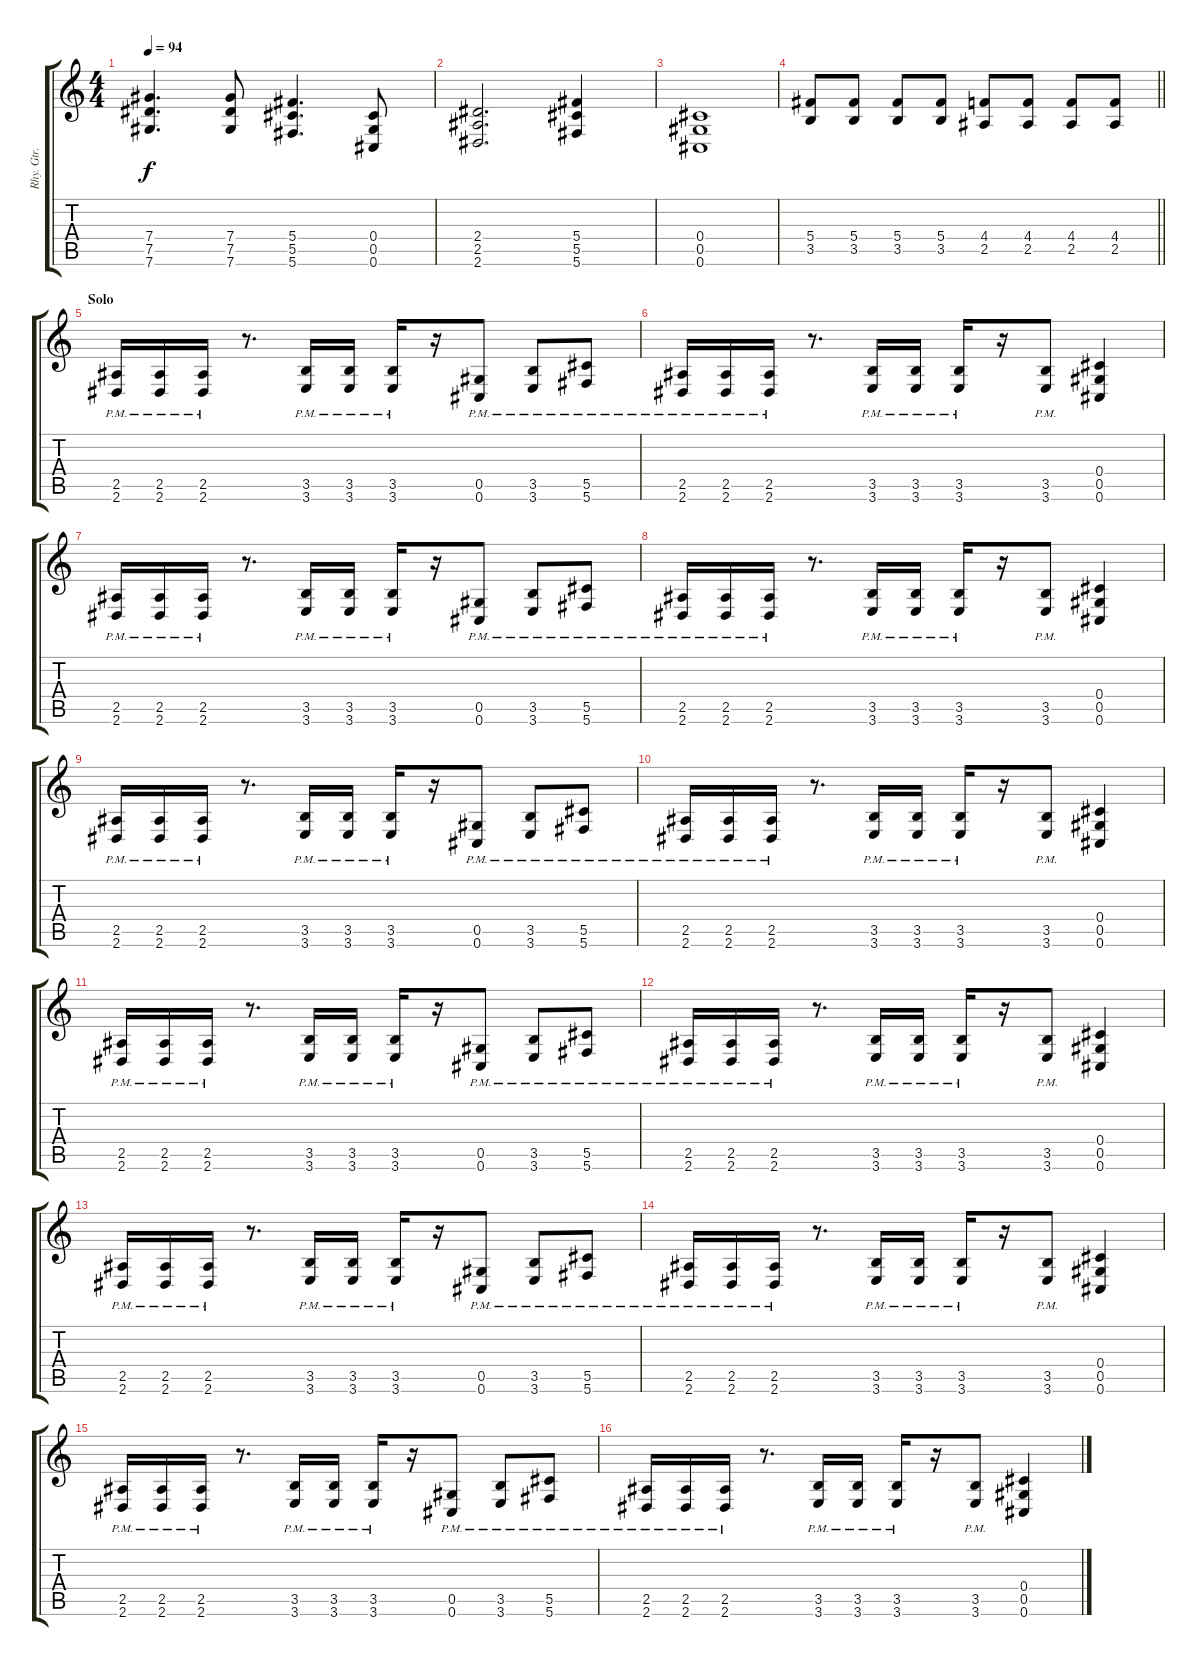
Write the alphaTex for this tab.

\track ("Rhy. Gtr. 2" "Rhy. Gtr. ") {instrument distortionguitar}
\staff {score tabs}
\tuning (Eb4 Bb3 Gb3 Db3 Ab2 Db2) {hide}
\ts (4 4)
\tempo 94
\clef g2
\ks c
(7.4 7.5 7.6).4{d dy f} (7.4 7.5 7.6).8 (5.4 5.5 5.6).4{d} (0.4 0.5 0.6).8 |
(2.4 2.5 2.6).2{d} (5.4 5.5 5.6).4 |
(0.4 0.5 0.6).1 |
\barLineRight lightlight
(5.4 3.5).8 (5.4 3.5).8 (5.4 3.5).8 (5.4 3.5).8 (4.4 2.5).8 (4.4 2.5).8 (4.4 2.5).8 (4.4 2.5).8 |
\section ("" "Solo")
(2.5{pm} 2.6{pm}).16{volume 5} (2.5{pm} 2.6{pm}).16 (2.5{pm} 2.6{pm}).16 r.8{d} (3.5{pm} 3.6{pm}).16 (3.5{pm} 3.6{pm}).16 (3.5{pm} 3.6{pm}).16 r.16 (0.5{pm} 0.6{pm}).8 (3.5{pm} 3.6{pm}).8 (5.5{pm} 5.6{pm}).8 |
(2.5{pm} 2.6{pm}).16 (2.5{pm} 2.6{pm}).16 (2.5{pm} 2.6{pm}).16 r.8{d} (3.5{pm} 3.6{pm}).16 (3.5{pm} 3.6{pm}).16 (3.5{pm} 3.6{pm}).16 r.16 (3.5{pm} 3.6{pm}).8 (0.4 0.5 0.6).4 |
(2.5{pm} 2.6{pm}).16 (2.5{pm} 2.6{pm}).16 (2.5{pm} 2.6{pm}).16 r.8{d} (3.5{pm} 3.6{pm}).16 (3.5{pm} 3.6{pm}).16 (3.5{pm} 3.6{pm}).16 r.16 (0.5{pm} 0.6{pm}).8 (3.5{pm} 3.6{pm}).8 (5.5{pm} 5.6{pm}).8 |
(2.5{pm} 2.6{pm}).16 (2.5{pm} 2.6{pm}).16 (2.5{pm} 2.6{pm}).16 r.8{d} (3.5{pm} 3.6{pm}).16 (3.5{pm} 3.6{pm}).16 (3.5{pm} 3.6{pm}).16 r.16 (3.5{pm} 3.6{pm}).8 (0.4 0.5 0.6).4 |
(2.5{pm} 2.6{pm}).16 (2.5{pm} 2.6{pm}).16 (2.5{pm} 2.6{pm}).16 r.8{d} (3.5{pm} 3.6{pm}).16 (3.5{pm} 3.6{pm}).16 (3.5{pm} 3.6{pm}).16 r.16 (0.5{pm} 0.6{pm}).8 (3.5{pm} 3.6{pm}).8 (5.5{pm} 5.6{pm}).8 |
(2.5{pm} 2.6{pm}).16 (2.5{pm} 2.6{pm}).16 (2.5{pm} 2.6{pm}).16 r.8{d} (3.5{pm} 3.6{pm}).16 (3.5{pm} 3.6{pm}).16 (3.5{pm} 3.6{pm}).16 r.16 (3.5{pm} 3.6{pm}).8 (0.4 0.5 0.6).4 |
(2.5{pm} 2.6{pm}).16 (2.5{pm} 2.6{pm}).16 (2.5{pm} 2.6{pm}).16 r.8{d} (3.5{pm} 3.6{pm}).16 (3.5{pm} 3.6{pm}).16 (3.5{pm} 3.6{pm}).16 r.16 (0.5{pm} 0.6{pm}).8 (3.5{pm} 3.6{pm}).8 (5.5{pm} 5.6{pm}).8 |
(2.5{pm} 2.6{pm}).16 (2.5{pm} 2.6{pm}).16 (2.5{pm} 2.6{pm}).16 r.8{d} (3.5{pm} 3.6{pm}).16 (3.5{pm} 3.6{pm}).16 (3.5{pm} 3.6{pm}).16 r.16 (3.5{pm} 3.6{pm}).8 (0.4 0.5 0.6).4 |
(2.5{pm} 2.6{pm}).16 (2.5{pm} 2.6{pm}).16 (2.5{pm} 2.6{pm}).16 r.8{d} (3.5{pm} 3.6{pm}).16 (3.5{pm} 3.6{pm}).16 (3.5{pm} 3.6{pm}).16 r.16 (0.5{pm} 0.6{pm}).8 (3.5{pm} 3.6{pm}).8 (5.5{pm} 5.6{pm}).8 |
(2.5{pm} 2.6{pm}).16 (2.5{pm} 2.6{pm}).16 (2.5{pm} 2.6{pm}).16 r.8{d} (3.5{pm} 3.6{pm}).16 (3.5{pm} 3.6{pm}).16 (3.5{pm} 3.6{pm}).16 r.16 (3.5{pm} 3.6{pm}).8 (0.4 0.5 0.6).4 |
(2.5{pm} 2.6{pm}).16 (2.5{pm} 2.6{pm}).16 (2.5{pm} 2.6{pm}).16 r.8{d} (3.5{pm} 3.6{pm}).16 (3.5{pm} 3.6{pm}).16 (3.5{pm} 3.6{pm}).16 r.16 (0.5{pm} 0.6{pm}).8 (3.5{pm} 3.6{pm}).8 (5.5{pm} 5.6{pm}).8 |
(2.5{pm} 2.6{pm}).16 (2.5{pm} 2.6{pm}).16 (2.5{pm} 2.6{pm}).16 r.8{d} (3.5{pm} 3.6{pm}).16 (3.5{pm} 3.6{pm}).16 (3.5{pm} 3.6{pm}).16 r.16 (3.5{pm} 3.6{pm}).8 (0.4 0.5 0.6).4
